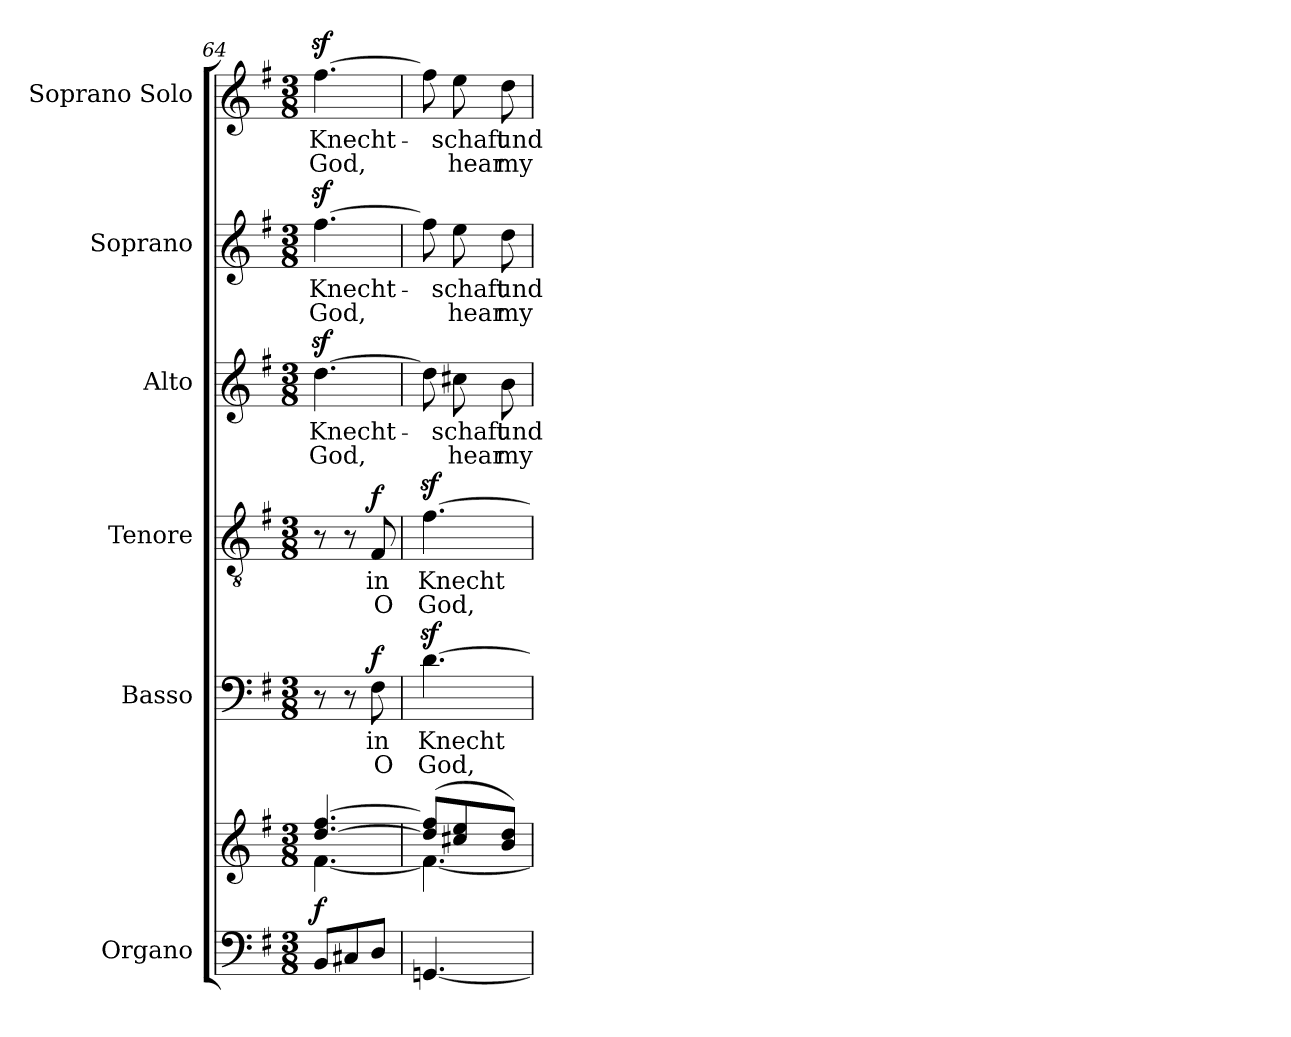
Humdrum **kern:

**kern	**kern	**dynam	**kern	**text	**text	**dynam	**kern	**text	**text	**dynam	**kern	**text	**text	**kern	**text	**text	**kern	**text	**text
*part6	*part6	*part6	*part5	*part5	*part5	*part5	*part4	*part4	*part4	*part4	*part3	*part3	*part3	*part2	*part2	*part2	*part1	*part1	*part1
*staff7	*staff6	*staff6/7	*staff5	*staff5	*staff5	*staff5	*staff4	*staff4	*staff4	*staff4	*staff3	*staff3	*staff3	*staff2	*staff2	*staff2	*staff1	*staff1	*staff1
*I"Organo	*	*	*I"Basso	*	*	*	*I"Tenore	*	*	*	*I"Alto	*	*	*I"Soprano	*	*	*I"Soprano Solo	*	*
!!LO:LB:g=z
*clefF4	*clefG2	*	*clefF4	*	*	*	*clefGv2	*	*	*	*clefG2	*	*	*clefG2	*	*	*clefG2	*	*
*k[f#]	*k[f#]	*	*k[f#]	*	*	*	*k[f#]	*	*	*	*k[f#]	*	*	*k[f#]	*	*	*k[f#]	*	*
*M3/8	*M3/8	*	*M3/8	*	*	*	*M3/8	*	*	*	*M3/8	*	*	*M3/8	*	*	*M3/8	*	*
=64	=64	=64	=64	=64	=64	=64	=64	=64	=64	=64	=64	=64	=64	=64	=64	=64	=64	=64	=64
*	*^	*	*	*	*	*	*	*	*	*	*	*	*	*	*	*	*	*	*
!	!	!	!LO:DY:a=2	!	!	!	!	!	!	!	!	!	!	!	!	!	!	!	!	!
8BB/L	[4.dd/ [4.ff#/	[4.f#\	f	8r	.	.	.	8r	.	.	.	[4.ddz>\	Knecht-	God,	[4.ff#z>\	Knecht-	God,	[4.ff#z>\	Knecht-	God,
8C#X/	.	.	.	8r	.	.	.	8r	.	.	.	.	.	.	.	.	.	.	.	.
!	!	!	!	!	!	!	!LO:DY:a	!	!	!	!LO:DY:a	!	!	!	!	!	!	!	!	!
8D/J	.	.	.	8F#\	in	O	f	8F#/	in	O	f	.	.	.	.	.	.	.	.	.
=65	=65	=65	=65	=65	=65	=65	=65	=65	=65	=65	=65	=65	=65	=65	=65	=65	=65	=65	=65	=65
[4.GGn/	(8dd/] 8ff#/]L	4.f#\_	.	[4.dz>\	Knecht-	God,	.	[4.f#z>\	Knecht-	God,	.	8dd\]	.	.	8ff#\]	.	.	8ff#\]	.	.
.	8cc#X/ 8ee/	.	.	.	.	.	.	.	.	.	.	8cc#X\	-schaft	hear	8ee\	-schaft	hear	8ee\	-schaft	hear
.	8b/ 8dd/J)	.	.	.	.	.	.	.	.	.	.	8b\	und	my	8dd\	und	my	8dd\	und	my
*	*v	*v	*	*	*	*	*	*	*	*	*	*	*	*	*	*	*	*	*	*
=	=	=	=	=	=	=	=	=	=	=	=	=	=	=	=	=	=	=	=
*-	*-	*-	*-	*-	*-	*-	*-	*-	*-	*-	*-	*-	*-	*-	*-	*-	*-	*-	*-
